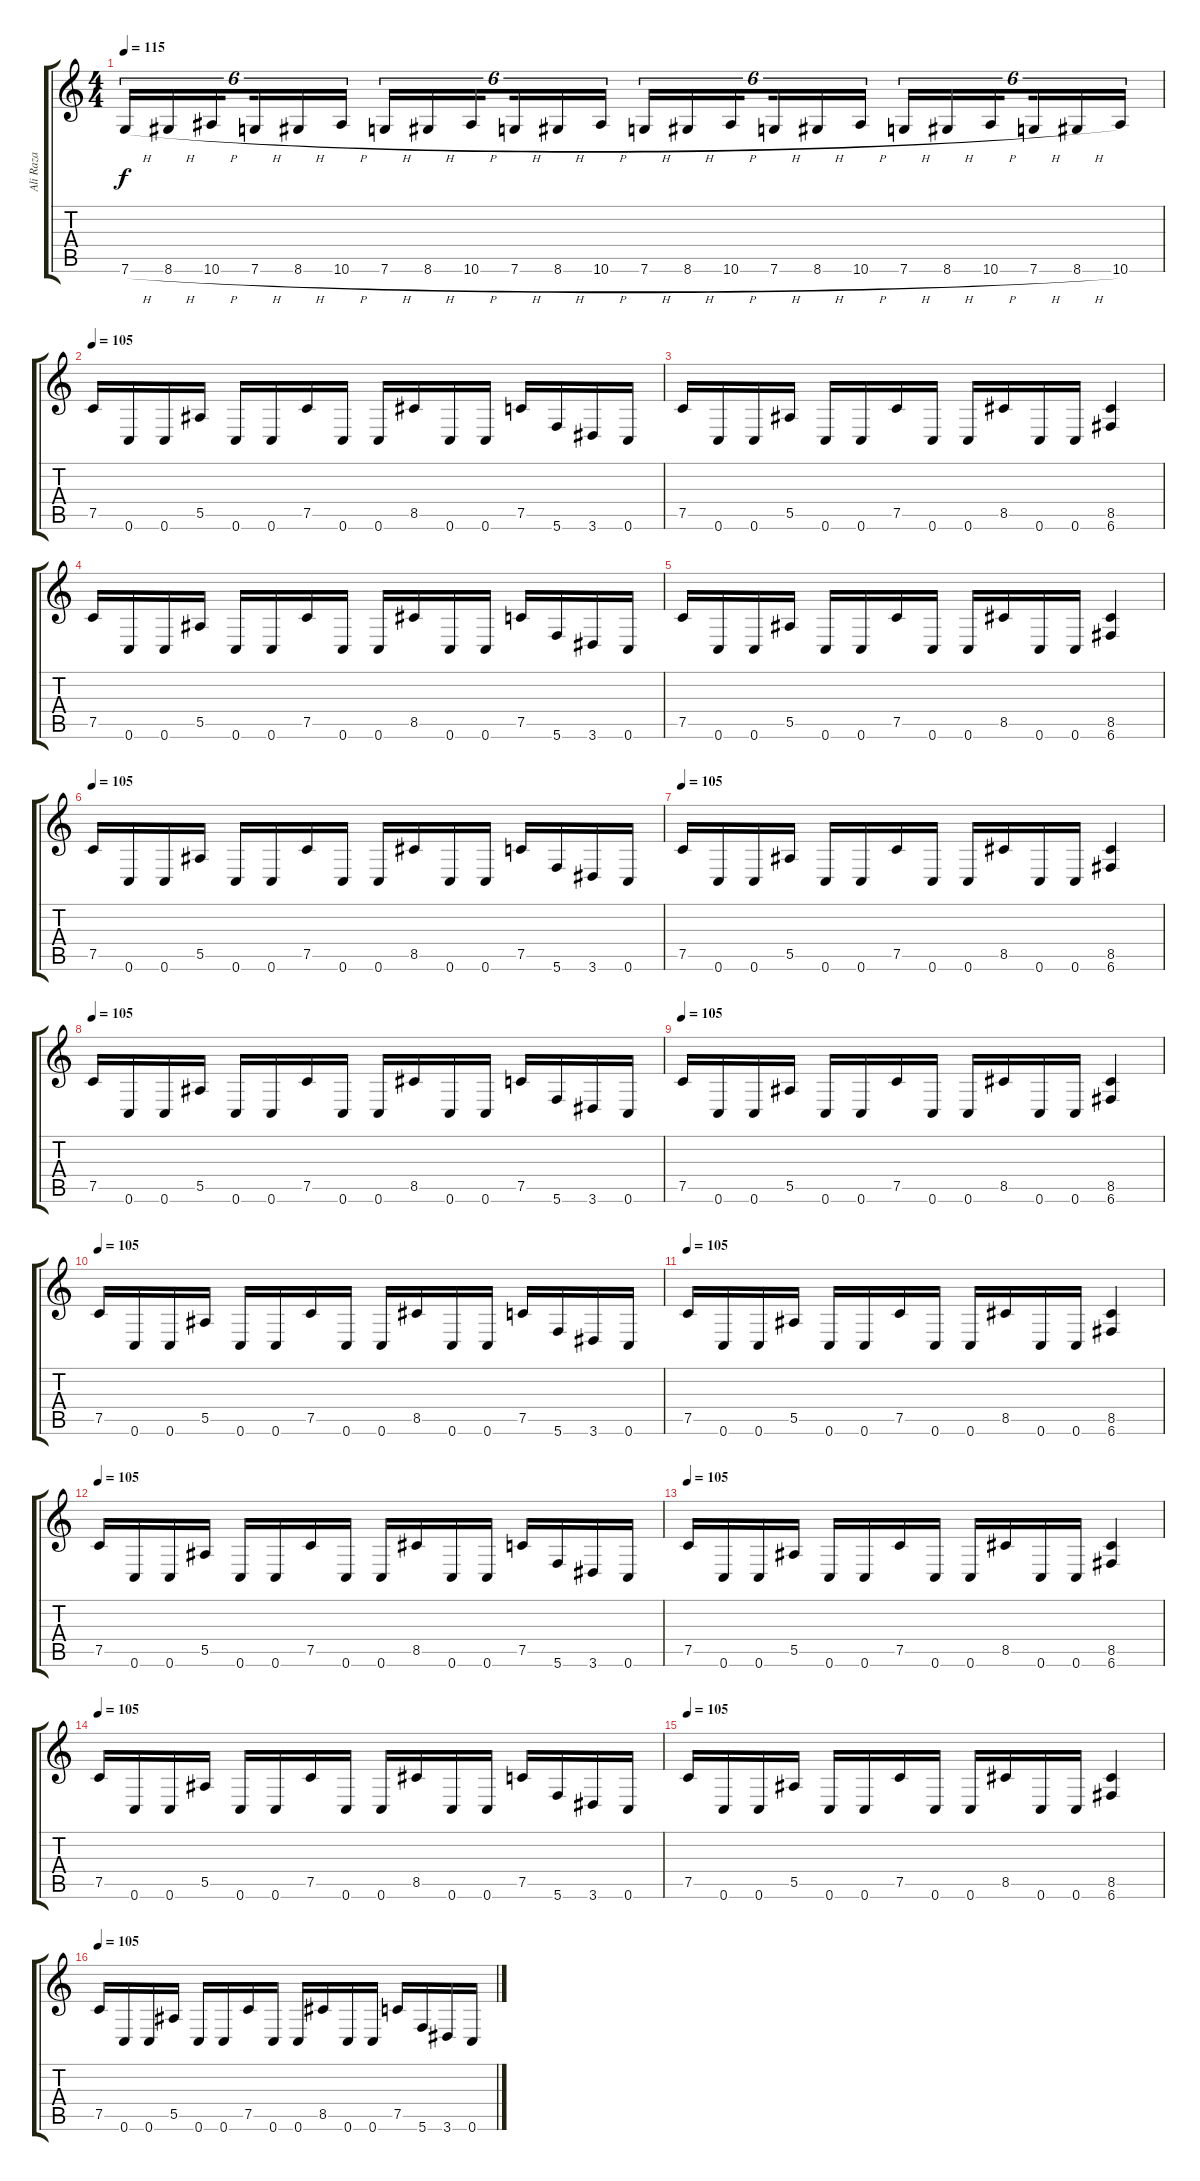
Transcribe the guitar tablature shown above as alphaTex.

\track ("Ali Raza" "Ali Raza") {instrument overdrivenguitar}
\staff {score tabs}
\tuning (C4 G3 Eb3 Bb2 F2 C2) {hide}
\ts (4 4)
\tempo 115
\clef g2
\ks c
7.6{h}.16{tu (6 4) dy f} 8.6{h}.16{tu (6 4)} 10.6{h}.16{tu (6 4) beam splitsecondary} 7.6{h}.16{tu (6 4)} 8.6{h}.16{tu (6 4)} 10.6{h}.16{tu (6 4)} 7.6{h}.16{tu (6 4)} 8.6{h}.16{tu (6 4)} 10.6{h}.16{tu (6 4) beam splitsecondary} 7.6{h}.16{tu (6 4)} 8.6{h}.16{tu (6 4)} 10.6{h}.16{tu (6 4)} 7.6{h}.16{tu (6 4)} 8.6{h}.16{tu (6 4)} 10.6{h}.16{tu (6 4) beam splitsecondary} 7.6{h}.16{tu (6 4)} 8.6{h}.16{tu (6 4)} 10.6{h}.16{tu (6 4)} 7.6{h}.16{tu (6 4)} 8.6{h}.16{tu (6 4)} 10.6{h}.16{tu (6 4) beam splitsecondary} 7.6{h}.16{tu (6 4)} 8.6{h}.16{tu (6 4)} 10.6.16{tu (6 4)} |
\tempo 105
7.5.16 0.6.16 0.6.16 5.5.16 0.6.16 0.6.16 7.5.16 0.6.16 0.6.16 8.5.16 0.6.16 0.6.16 7.5.16 5.6.16 3.6.16 0.6.16 |
7.5.16 0.6.16 0.6.16 5.5.16 0.6.16 0.6.16 7.5.16 0.6.16 0.6.16 8.5.16 0.6.16 0.6.16 (8.5 6.6).4 |
7.5.16 0.6.16 0.6.16 5.5.16 0.6.16 0.6.16 7.5.16 0.6.16 0.6.16 8.5.16 0.6.16 0.6.16 7.5.16 5.6.16 3.6.16 0.6.16 |
7.5.16 0.6.16 0.6.16 5.5.16 0.6.16 0.6.16 7.5.16 0.6.16 0.6.16 8.5.16 0.6.16 0.6.16 (8.5 6.6).4 |
\tempo 105
7.5.16 0.6.16 0.6.16 5.5.16 0.6.16 0.6.16 7.5.16 0.6.16 0.6.16 8.5.16 0.6.16 0.6.16 7.5.16 5.6.16 3.6.16 0.6.16 |
\tempo 105
7.5.16 0.6.16 0.6.16 5.5.16 0.6.16 0.6.16 7.5.16 0.6.16 0.6.16 8.5.16 0.6.16 0.6.16 (8.5 6.6).4 |
\tempo 105
7.5.16 0.6.16 0.6.16 5.5.16 0.6.16 0.6.16 7.5.16 0.6.16 0.6.16 8.5.16 0.6.16 0.6.16 7.5.16 5.6.16 3.6.16 0.6.16 |
\tempo 105
7.5.16 0.6.16 0.6.16 5.5.16 0.6.16 0.6.16 7.5.16 0.6.16 0.6.16 8.5.16 0.6.16 0.6.16 (8.5 6.6).4 |
\tempo 105
7.5.16 0.6.16 0.6.16 5.5.16 0.6.16 0.6.16 7.5.16 0.6.16 0.6.16 8.5.16 0.6.16 0.6.16 7.5.16 5.6.16 3.6.16 0.6.16 |
\tempo 105
7.5.16 0.6.16 0.6.16 5.5.16 0.6.16 0.6.16 7.5.16 0.6.16 0.6.16 8.5.16 0.6.16 0.6.16 (8.5 6.6).4 |
\tempo 105
7.5.16 0.6.16 0.6.16 5.5.16 0.6.16 0.6.16 7.5.16 0.6.16 0.6.16 8.5.16 0.6.16 0.6.16 7.5.16 5.6.16 3.6.16 0.6.16 |
\tempo 105
7.5.16 0.6.16 0.6.16 5.5.16 0.6.16 0.6.16 7.5.16 0.6.16 0.6.16 8.5.16 0.6.16 0.6.16 (8.5 6.6).4 |
\tempo 105
7.5.16 0.6.16 0.6.16 5.5.16 0.6.16 0.6.16 7.5.16 0.6.16 0.6.16 8.5.16 0.6.16 0.6.16 7.5.16 5.6.16 3.6.16 0.6.16 |
\tempo 105
7.5.16 0.6.16 0.6.16 5.5.16 0.6.16 0.6.16 7.5.16 0.6.16 0.6.16 8.5.16 0.6.16 0.6.16 (8.5 6.6).4 |
\tempo 105
7.5.16 0.6.16 0.6.16 5.5.16 0.6.16 0.6.16 7.5.16 0.6.16 0.6.16 8.5.16 0.6.16 0.6.16 7.5.16 5.6.16 3.6.16 0.6.16
